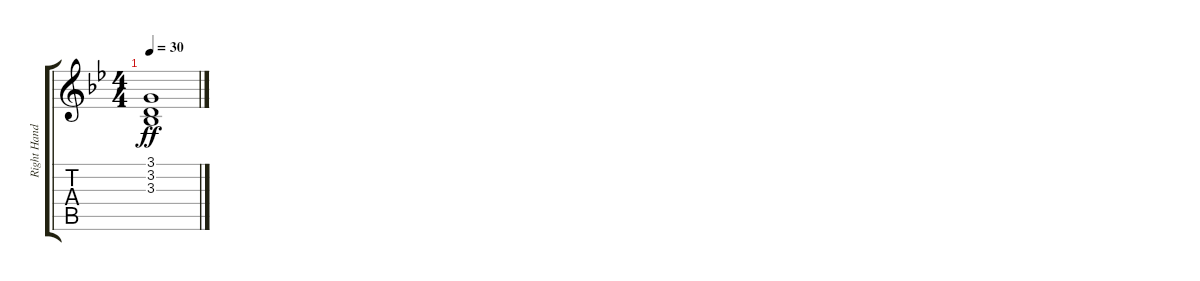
\track ("Right Hand" "Right Hand") {instrument churchorgan}
\staff {score tabs}
\tuning (E4 B3 G3 D3 A2 E2) {hide}
\ts (4 4)
\tempo 30
\clef g2
\ks gminor
(3.1 3.2 3.3).1{dy ff}
